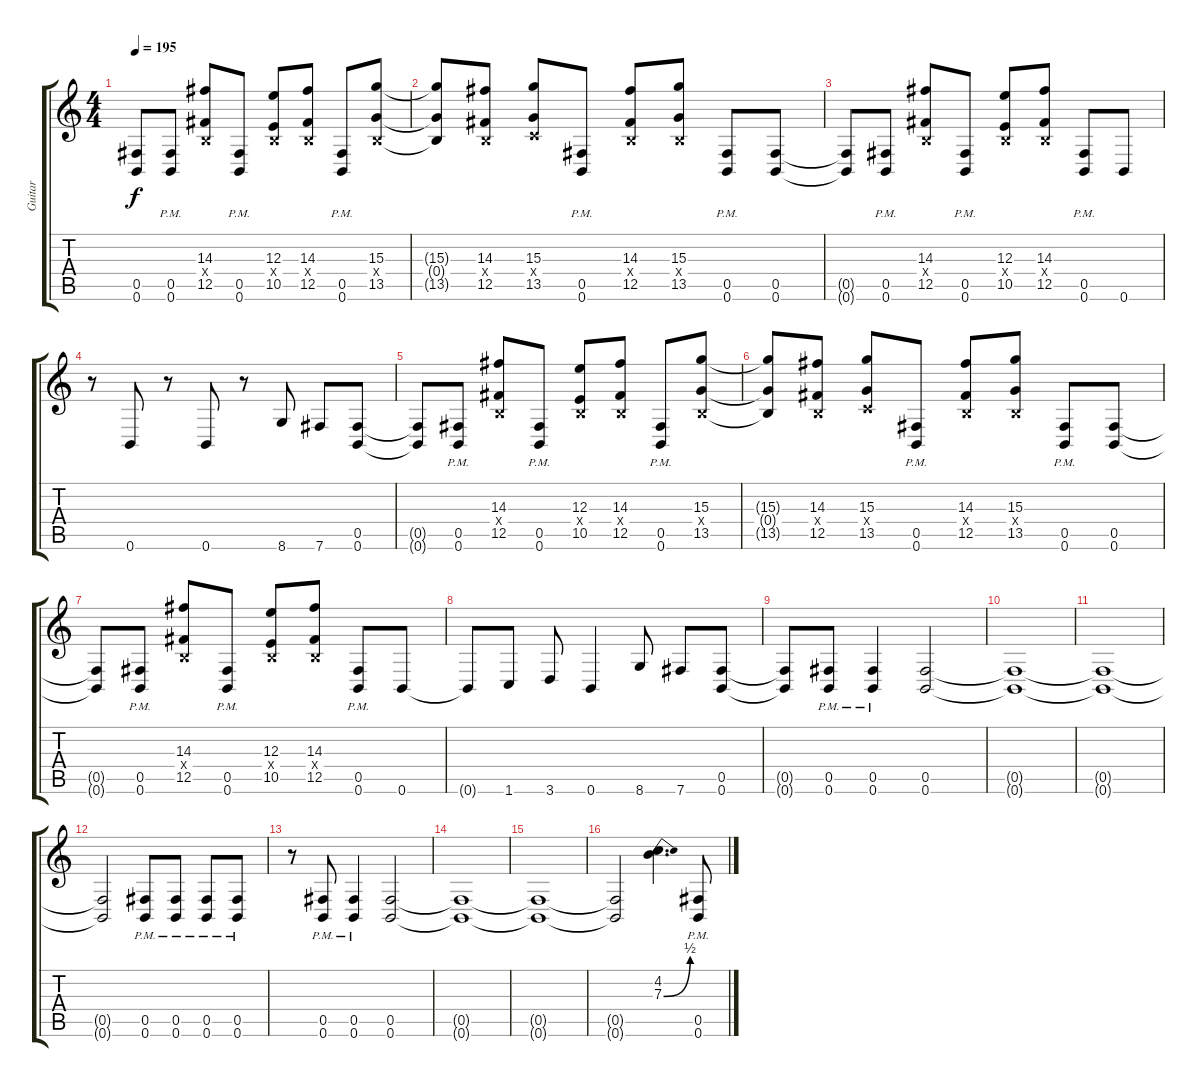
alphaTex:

\track ("Guitar" "Guitar") {instrument distortionguitar}
\staff {score tabs}
\tuning (Db4 Ab3 E3 B2 Gb2 B1) {hide}
\ts (4 4)
\tempo 195
\clef g2
\ks c
(0.5{t} 0.6{t}).8{dy f} (0.5{pm} 0.6{pm}).8 (14.3 0.4{x} 12.5).8 (0.5{pm} 0.6{pm}).8 (12.3 0.4{x} 10.5).8 (14.3 0.4{x} 12.5).8 (0.5{pm} 0.6{pm}).8 (15.3 0.4{x} 13.5).8 |
(15.3{t} 0.4{t} 13.5{t}).8 (14.3 0.4{x} 12.5).8 (15.3 1.4{x} 13.5).8 (0.5{pm} 0.6{pm}).8 (14.3 0.4{x} 12.5).8 (15.3 0.4{x} 13.5).8 (0.5{pm} 0.6{pm}).8 (0.5 0.6).8 |
(0.5{t} 0.6{t}).8 (0.5{pm} 0.6{pm}).8 (14.3 0.4{x} 12.5).8 (0.5{pm} 0.6{pm}).8 (12.3 0.4{x} 10.5).8 (14.3 0.4{x} 12.5).8 (0.5{pm} 0.6{pm}).8 0.6.8 |
r.8 0.6.8 r.8 0.6.8 r.8 8.6.8 7.6.8 (0.5 0.6).8 |
(0.5{t} 0.6{t}).8 (0.5{pm} 0.6{pm}).8 (14.3 0.4{x} 12.5).8 (0.5{pm} 0.6{pm}).8 (12.3 0.4{x} 10.5).8 (14.3 0.4{x} 12.5).8 (0.5{pm} 0.6{pm}).8 (15.3 0.4{x} 13.5).8 |
(15.3{t} 0.4{t} 13.5{t}).8 (14.3 0.4{x} 12.5).8 (15.3 1.4{x} 13.5).8 (0.5{pm} 0.6{pm}).8 (14.3 0.4{x} 12.5).8 (15.3 0.4{x} 13.5).8 (0.5{pm} 0.6{pm}).8 (0.5 0.6).8 |
(0.5{t} 0.6{t}).8 (0.5{pm} 0.6{pm}).8 (14.3 0.4{x} 12.5).8 (0.5{pm} 0.6{pm}).8 (12.3 0.4{x} 10.5).8 (14.3 0.4{x} 12.5).8 (0.5{pm} 0.6{pm}).8 0.6.8 |
0.6{t}.8 1.6.8 3.6.8 0.6.4 8.6.8 7.6.8 (0.5 0.6).8 |
(0.5{t} 0.6{t}).8 (0.5{pm} 0.6{pm}).8 (0.5{pm} 0.6{pm}).4 (0.5 0.6).2 |
(0.5{t} 0.6{t}).1 |
(0.5{t} 0.6{t}).1 |
(0.5{t} 0.6{t}).2 (0.5{pm} 0.6{pm}).8 (0.5{pm} 0.6{pm}).8 (0.5{pm} 0.6{pm}).8 (0.5{pm} 0.6{pm}).8 |
r.8 (0.5{pm} 0.6{pm}).8 (0.5{pm} 0.6{pm}).4 (0.5 0.6).2 |
(0.5{t} 0.6{t}).1 |
(0.5{t} 0.6{t}).1 |
(0.5{t} 0.6{t}).2 (4.2 7.3{be (bend 0 0 60 2)}).4{d} (0.5{pm} 0.6{pm}).8
